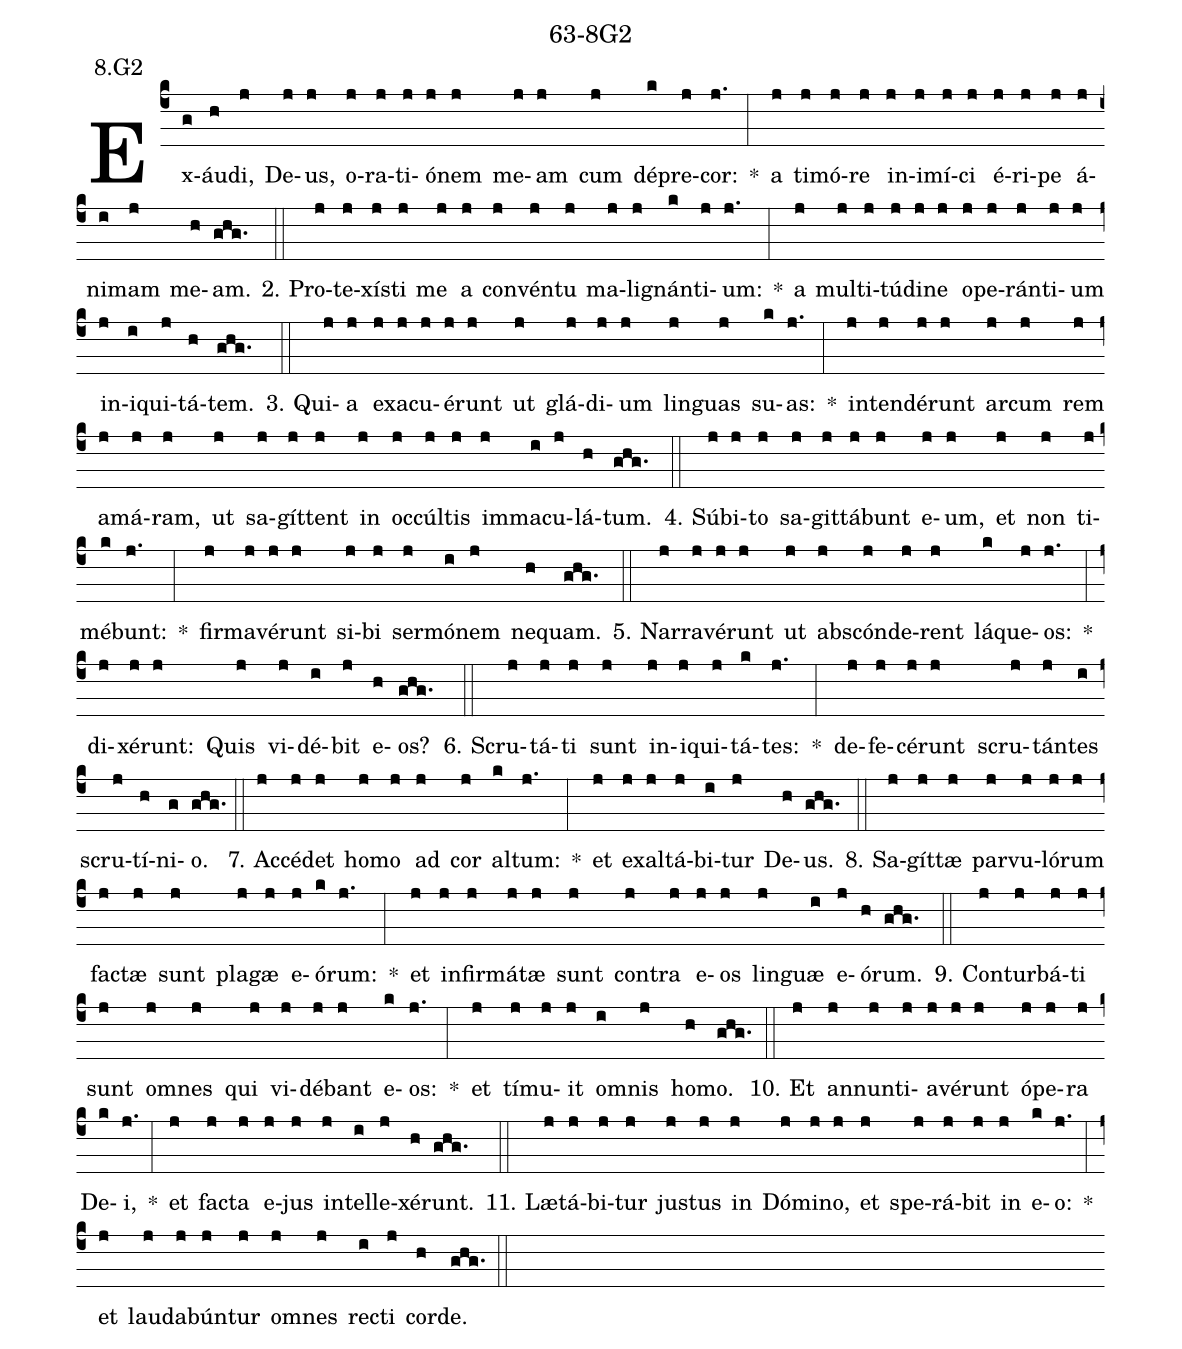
name: 63-8G2;
annotation: 8.G2;
%%
(c4)Ex(g)áu(h)di,(j) De(j)us,(j) o(j)ra(j)ti(j)ó(j)nem(j) me(j)am(j) cum(j) dé(k)pre(j)cor:(j.) *(:) a(j) ti(j)mó(j)re(j) in(j)i(j)mí(j)ci(j) é(j)ri(j)pe(j) á(j)ni(i)mam(j) me(h)am.(ghg.) (::)
2. Pro(j)te(j)xís(j)ti(j) me(j) a(j) con(j)vén(j)tu(j) ma(j)li(j)gnán(k)ti(j)um:(j.) *(:) a(j) mul(j)ti(j)tú(j)di(j)ne(j) o(j)pe(j)rán(j)ti(j)um(j) in(j)i(i)qui(j)tá(h)tem.(ghg.) (::)
3. Qui(j)a(j) ex(j)a(j)cu(j)é(j)runt(j) ut(j) glá(j)di(j)um(j) lin(j)guas(j) su(k)as:(j.) *(:) in(j)ten(j)dé(j)runt(j) ar(j)cum(j) rem(j) a(j)má(j)ram,(j) ut(j) sa(j)gít(j)tent(j) in(j) oc(j)cúl(j)tis(j) im(j)ma(i)cu(j)lá(h)tum.(ghg.) (::)
4. Súb(j)i(j)to(j) sa(j)git(j)tá(j)bunt(j) e(j)um,(j) et(j) non(j) ti(j)mé(k)bunt:(j.) *(:) fir(j)ma(j)vé(j)runt(j) si(j)bi(j) ser(j)mó(i)nem(j) ne(h)quam.(ghg.) (::)
5. Nar(j)ra(j)vé(j)runt(j) ut(j) abs(j)cón(j)de(j)rent(j) lá(k)que(j)os:(j.) *(:) di(j)xé(j)runt:(j) Quis(j) vi(j)dé(i)bit(j) e(h)os?(ghg.) (::)
6. Scru(j)tá(j)ti(j) sunt(j) in(j)i(j)qui(j)tá(k)tes:(j.) *(:) de(j)fe(j)cé(j)runt(j) scru(j)tán(j)tes(i) scru(j)tí(h)ni(g)o.(ghg.) (::)
7. Ac(j)cé(j)det(j) ho(j)mo(j) ad(j) cor(j) al(k)tum:(j.) *(:) et(j) ex(j)al(j)tá(j)bi(i)tur(j) De(h)us.(ghg.) (::)
8. Sa(j)gít(j)tæ(j) par(j)vu(j)ló(j)rum(j) fac(j)tæ(j) sunt(j) pla(j)gæ(j) e(j)ó(k)rum:(j.) *(:) et(j) in(j)fir(j)má(j)tæ(j) sunt(j) con(j)tra(j) e(j)os(j) lin(j)guæ(i) e(j)ó(h)rum.(ghg.) (::)
9. Con(j)tur(j)bá(j)ti(j) sunt(j) om(j)nes(j) qui(j) vi(j)dé(j)bant(j) e(k)os:(j.) *(:) et(j) tí(j)mu(j)it(j) om(i)nis(j) ho(h)mo.(ghg.) (::)
10. Et(j) an(j)nun(j)ti(j)a(j)vé(j)runt(j) ó(j)pe(j)ra(j) De(k)i,(j.) *(:) et(j) fac(j)ta(j) e(j)jus(j) in(j)tel(i)le(j)xé(h)runt.(ghg.) (::)
11. Læ(j)tá(j)bi(j)tur(j) jus(j)tus(j) in(j) Dó(j)mi(j)no,(j) et(j) spe(j)rá(j)bit(j) in(j) e(k)o:(j.) *(:) et(j) lau(j)da(j)bún(j)tur(j) om(j)nes(j) rec(i)ti(j) cor(h)de.(ghg.) (::)
